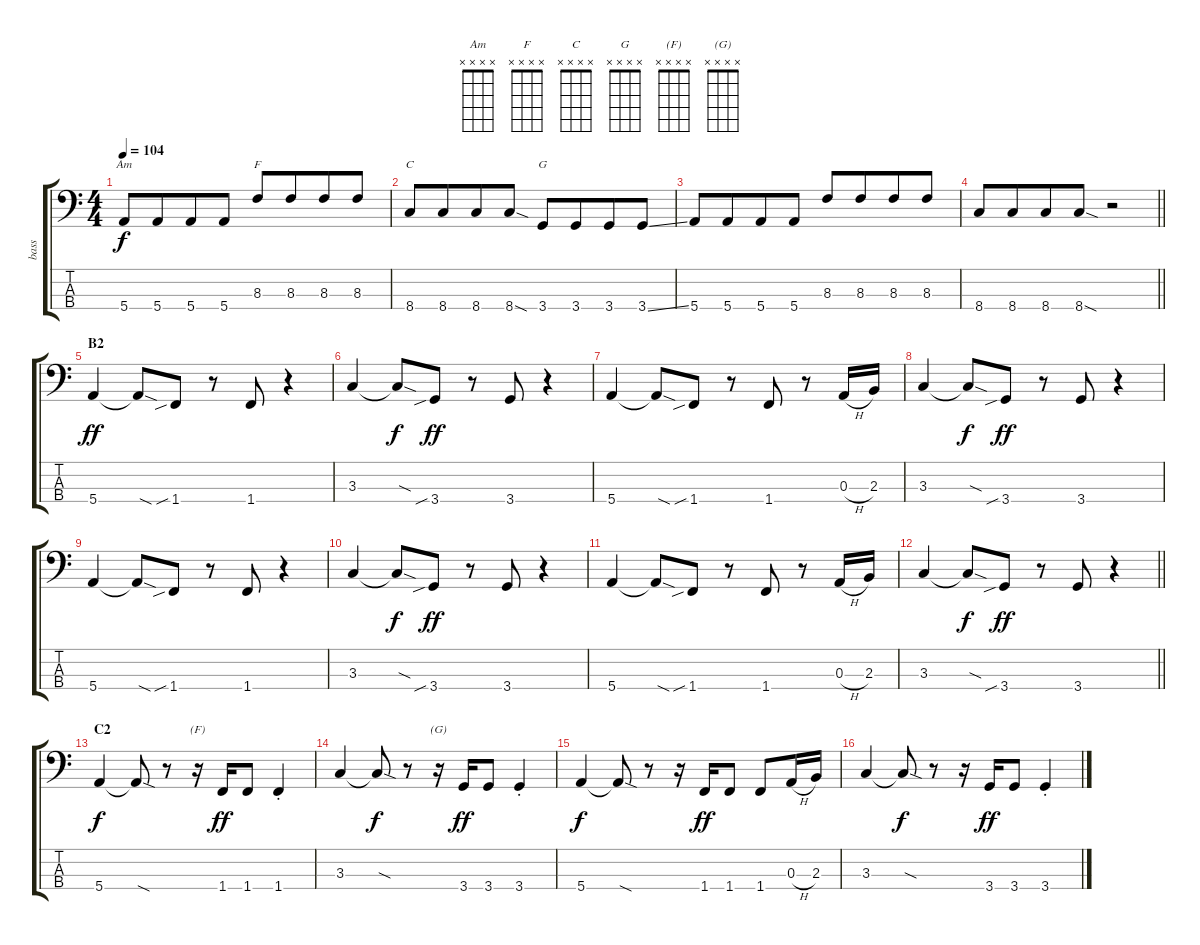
\track ("bass" "bass") {instrument electricbassfinger}
\staff {score tabs}
\tuning (G2 D2 A1 E1) {hide}
\chord ("Am" x x x x)
\chord ("F" x x x x)
\chord ("C" x x x x)
\chord ("G" x x x x)
\chord ("(F)" x x x x)
\chord ("(G)" x x x x)
\ts (4 4)
\tempo 104
\clef f4
\ks c
5.4.8{ch "Am" dy f volume 13 instrument electricbassfinger} 5.4.8{beam merge} 5.4.8 5.4.8 8.3.8{ch "F" beam Up} 8.3.8{beam Up beam merge} 8.3.8{beam Up} 8.3.8{beam Up} |
8.4.8{ch "C"} 8.4.8{beam merge} 8.4.8 8.4{sod}.8 3.4.8{ch "G"} 3.4.8{beam merge} 3.4.8 3.4{ss}.8 |
5.4.8 5.4.8{beam merge} 5.4.8 5.4.8 8.3.8{beam Up} 8.3.8{beam Up beam merge} 8.3.8{beam Up} 8.3.8{beam Up} |
\barLineRight lightlight
8.4.8 8.4.8{beam merge} 8.4.8 8.4{sod}.8 r.2 |
\section ("" "B2")
5.4.4{dy ff volume 16 instrument lead2sawtooth} 5.4{sod t}.8 1.4{sib}.8 r.8 1.4.8 r.4 |
3.3.4 3.3{sod t}.8{dy f} 3.4{sib}.8{dy ff} r.8 3.4.8 r.4 |
5.4.4 5.4{sod t}.8 1.4{sib}.8 r.8 1.4.8 r.8 0.3{h}.16 2.3.16 |
3.3.4 3.3{sod t}.8{dy f} 3.4{sib}.8{dy ff} r.8 3.4.8 r.4 |
5.4.4{volume 16 instrument lead2sawtooth} 5.4{sod t}.8 1.4{sib}.8 r.8 1.4.8 r.4 |
3.3.4 3.3{sod t}.8{dy f} 3.4{sib}.8{dy ff} r.8 3.4.8 r.4 |
5.4.4 5.4{sod t}.8 1.4{sib}.8 r.8 1.4.8 r.8 0.3{h}.16 2.3.16 |
\barLineRight lightlight
3.3.4 3.3{sod t}.8{dy f} 3.4{sib}.8{dy ff} r.8 3.4.8 r.4 |
\section ("" "C2")
5.4.4{dy f} 5.4{sod t}.8 r.8 r.16{ch "(F)"} 1.4.16{dy ff} 1.4.8 1.4{st}.4 |
3.3.4 3.3{sod t}.8{dy f} r.8 r.16{ch "(G)"} 3.4.16{dy ff} 3.4.8 3.4{st}.4 |
5.4.4{dy f} 5.4{sod t}.8 r.8 r.16 1.4.16{dy ff} 1.4.8 1.4.8 0.3{h}.16 2.3.16 |
3.3.4 3.3{sod t}.8{dy f} r.8 r.16 3.4.16{dy ff} 3.4.8 3.4{st}.4
